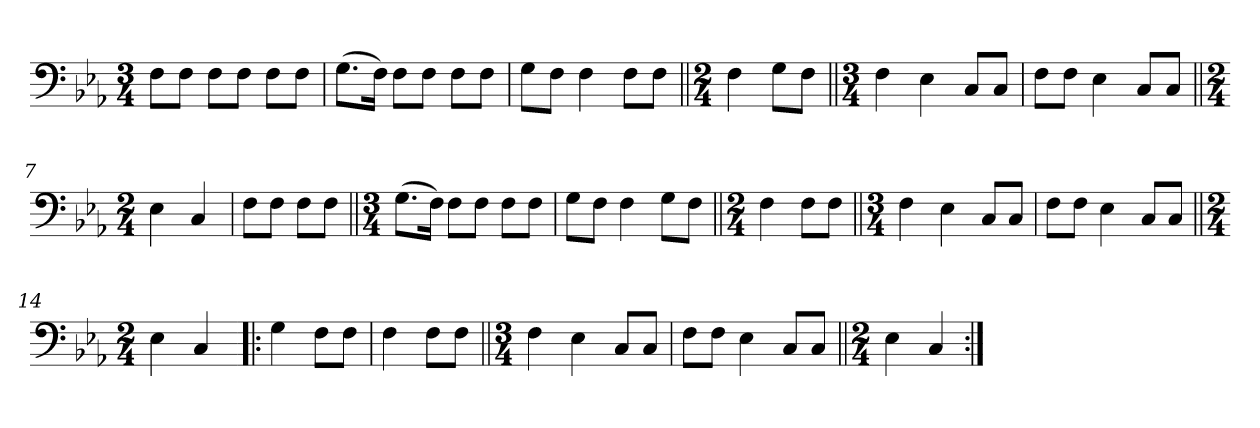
**kern
*part1
*staff1
*clefF4
*k[b-e-a-]
*M3/4
=1
8F\L
8F\J
8F\L
8F\J
8F\L
8F\J
=2
(8.G\L
16F\Jk)
8F\L
8F\J
8F\L
8F\J
=3
8G\L
8F\J
4F\
8F\L
8F\J
=4||
*M2/4
4F\
8G\L
8F\J
=5||
*M3/4
4F\
4E-\
8C/L
8C/J
=6
8F\L
8F\J
4E-\
8C/L
8C/J
=7||
*M2/4
4E-\
4C/
=8
8F\L
8F\J
8F\L
8F\J
=9||
*M3/4
(8.G\L
16F\Jk)
8F\L
8F\J
8F\L
8F\J
=10
8G\L
8F\J
4F\
8G\L
8F\J
=11||
*M2/4
4F\
8F\L
8F\J
=12||
*M3/4
4F\
4E-\
8C/L
8C/J
=13
8F\L
8F\J
4E-\
8C/L
8C/J
=14||
*M2/4
4E-\
4C/
=15!|:
4G\
8F\L
8F\J
=16
4F\
8F\L
8F\J
=17||
*M3/4
4F\
4E-\
8C/L
8C/J
=18
8F\L
8F\J
4E-\
8C/L
8C/J
=19||
*M2/4
4E-\
4C/
=:|!
*-
